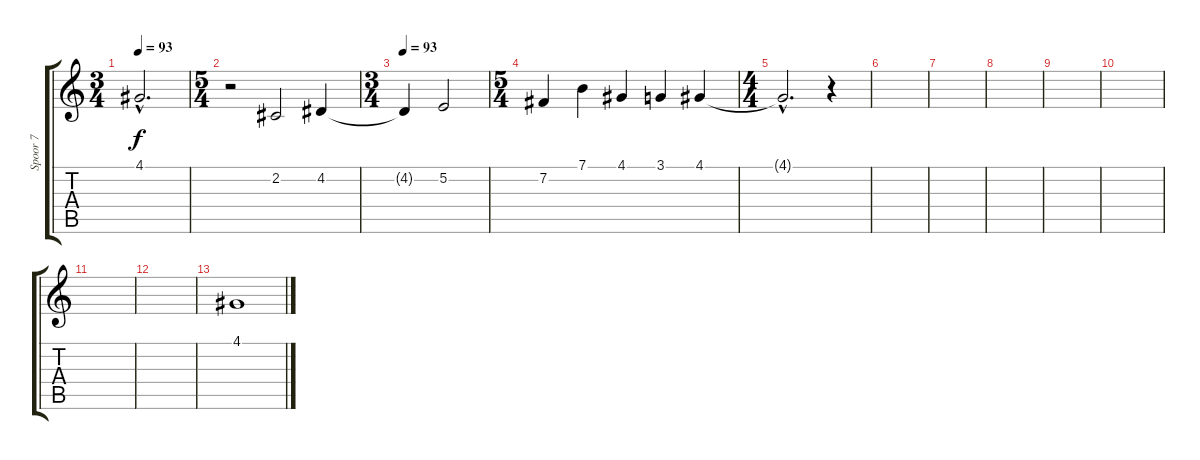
\track ("Spoor 7" "Spoor 7") {instrument fx7echoes}
\staff {score tabs}
\tuning (E4 B3 G3 D3 A2 E2) {hide}
\ts (3 4)
\tempo 93
\clef g2
\ks c
4.1{hac t}.2{d dy f} |
\ts (5 4)
r.2 2.2.2 4.2.4 |
\ts (3 4)
\tempo 93
4.2{t}.4 5.2.2 |
\ts (5 4)
7.2.4 7.1.4 4.1.4 3.1.4 4.1.4 |
\ts (4 4)
4.1{hac t}.2{d} r.4 |
|
|
|
|
|
|
|
4.1.1
